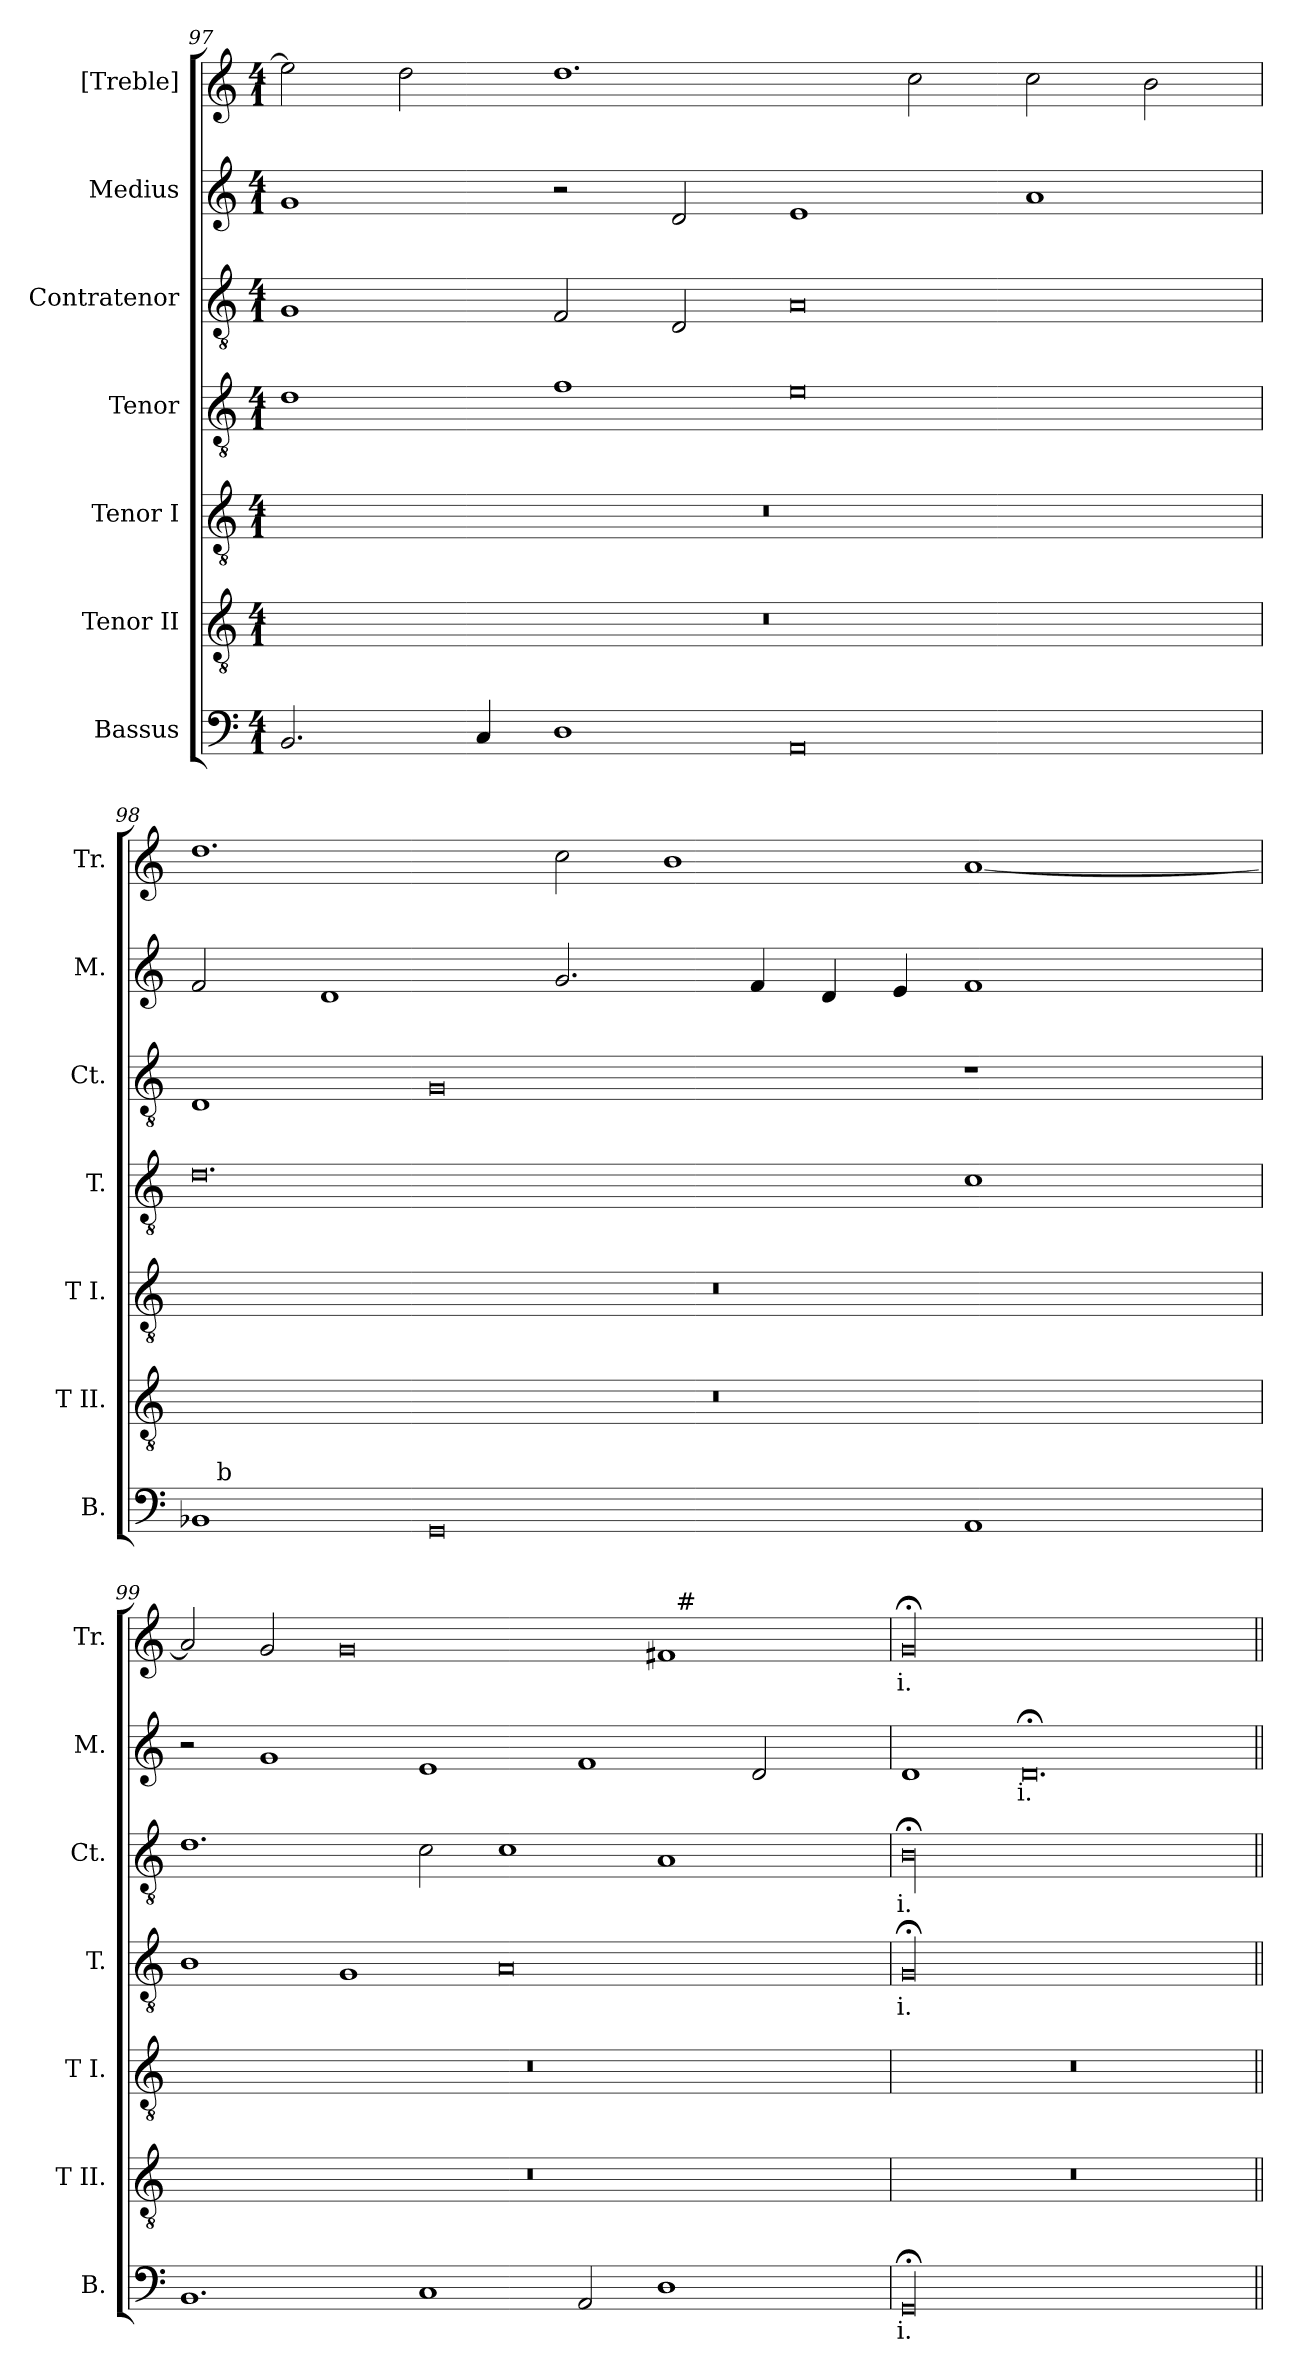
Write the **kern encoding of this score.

**kern	**text	**kern	**kern	**kern	**text	**kern	**text	**kern	**text	**kern	**text
*part7	*part7	*part6	*part5	*part4	*part4	*part3	*part3	*part2	*part2	*part1	*part1
*staff7	*staff7	*staff6	*staff5	*staff4	*staff4	*staff3	*staff3	*staff2	*staff2	*staff1	*staff1
*I"Bassus	*	*I"Tenor II	*I"Tenor I	*I"Tenor	*	*I"Contratenor	*	*I"Medius	*	*I"[Treble]	*
*I'B.	*	*I'T II.	*I'T I.	*I'T.	*	*I'Ct.	*	*I'M.	*	*I'Tr.	*
!!LO:LB:g=z
*clefF4	*	*clefGv2	*clefGv2	*clefGv2	*	*clefGv2	*	*clefG2	*	*clefG2	*
*	*	*ITrd7c12	*ITrd7c12	*ITrd7c12	*	*ITrd7c12	*	*	*	*	*
*k[]	*	*k[]	*k[]	*k[]	*	*k[]	*	*k[]	*	*k[]	*
*C:	*	*C:	*C:	*C:	*	*C:	*	*C:	*	*C:	*
*M4/1	*	*M4/1	*M4/1	*M4/1	*	*M4/1	*	*M4/1	*	*M4/1	*
=97	=97	=97	=97	=97	=97	=97	=97	=97	=97	=97	=97
!	!	!LO:N:vis=1	!LO:N:vis=1	!	!	!	!	!	!	!	!
2.BBi/	.	00r	00r	1Di	.	1GGi	.	1gi	.	2eei\]	.
.	.	.	.	.	.	.	.	.	.	2ddi\	.
4Ci/	.	.	.	.	.	.	.	.	.	.	.
1Di	.	.	.	1Fi	.	2FFi/	.	2r	.	1.ddi	.
.	.	.	.	.	.	2DDi/	.	2di/	.	.	.
0AAi	.	.	.	0Ei	.	0AAi	.	1ei	.	.	.
.	.	.	.	.	.	.	.	.	.	2cci\	.
.	.	.	.	.	.	.	.	1ai	.	2cci\	.
.	.	.	.	.	.	.	.	.	.	2bi\	.
=98`	=98`	=98`	=98`	=98`	=98`	=98`	=98`	=98`	=98`	=98`	=98`
!	!	!LO:N:vis=1	!LO:N:vis=1	!	!	!	!	!	!	!	!
*^	*	*	*	*	*	*	*	*	*	*	*
1BB-i	32ryy	.	00r	00r	0.Di	.	1DDi	.	2fi/	.	1.ddi	.
.	256ryy	.	.	.	.	.	.	.	.	.	.	.
!	!LO:TX:a:t=b	!	!	!	!	!	!	!	!	!	!	!
.	1ryy	.	.	.	.	.	.	.	.	.	.	.
.	.	.	.	.	.	.	.	.	1di	.	.	.
0GGi	.	.	.	.	.	.	0GGi	.	.	.	.	.
.	1ryy	.	.	.	.	.	.	.	.	.	.	.
.	.	.	.	.	.	.	.	.	2.gi/	.	2cci\	.
.	.	.	.	.	.	.	.	.	.	.	1bi	.
.	1ryy	.	.	.	.	.	.	.	.	.	.	.
.	.	.	.	.	.	.	.	.	4fi/	.	.	.
.	.	.	.	.	.	.	.	.	4di/	.	.	.
.	.	.	.	.	.	.	.	.	4ei/	.	.	.
1AAi	.	.	.	.	1Ci	.	1r	.	1fi	.	[<1ai	.
.	2ryy	.	.	.	.	.	.	.	.	.	.	.
.	4ryy	.	.	.	.	.	.	.	.	.	.	.
.	8ryy	.	.	.	.	.	.	.	.	.	.	.
.	16ryy	.	.	.	.	.	.	.	.	.	.	.
.	64..ryy	.	.	.	.	.	.	.	.	.	.	.
!!LO:PB:g=z
=99`	=99`	=99`	=99`	=99`	=99`	=99`	=99`	=99`	=99`	=99`	=99`	=99`
!	!	!	!LO:N:vis=1	!LO:N:vis=1	!	!	!	!	!	!	!	!
*v	*v	*	*	*	*	*	*	*	*	*	*^	*
1.BBi	.	00r	00r	1BBi	.	1.Di	.	2r	.	2ai/]	1ryy	.
.	.	.	.	.	.	.	.	1gi	.	2gi/	.	.
.	.	.	.	1GGi	.	.	.	.	.	0gi	1ryy	.
1Ci	.	.	.	.	.	2Ci\	.	1ei	.	.	.	.
.	.	.	.	0AAi	.	1Ci	.	.	.	.	1ryy	.
2AAi/	.	.	.	.	.	.	.	1fi	.	.	.	.
1Di	.	.	.	.	.	1AAi	.	.	.	1f#i	32ryy	.
.	.	.	.	.	.	.	.	.	.	.	256ryy	.
!	!	!	!	!	!	!	!	!	!	!	!LO:TX:a:t=#	!
.	.	.	.	.	.	.	.	.	.	.	2ryy	.
.	.	.	.	.	.	.	.	2di/	.	.	.	.
.	.	.	.	.	.	.	.	.	.	.	4ryy	.
.	.	.	.	.	.	.	.	.	.	.	8ryy	.
.	.	.	.	.	.	.	.	.	.	.	16ryy	.
.	.	.	.	.	.	.	.	.	.	.	64..ryy	.
*	*	*	*	*	*	*	*	*	*	*v	*v	*
=100`	=100`	=100`	=100`	=100`	=100`	=100`	=100`	=100`	=100`	=100`	=100`
*	*	*	*	*	*	*	*	*	*	*^	*
!	!LO:LY:b:color=#000000	!LO:N:vis=1	!LO:N:vis=1	!	!	!	!	!	!	!	!	!
*	*	*	*	*	*	*	*	*	*	*v	*v	*
*	*	*	*	*	*	*	*	*	*	*^	*
!	!	!	!	!	!LO:LY:b:color=#000000	!	!	!	!	!	!	!
*	*	*	*	*	*	*	*	*	*	*v	*v	*
*	*	*	*	*	*	*	*	*	*	*^	*
!	!	!	!	!	!	!	!LO:LY:b:color=#000000	!	!	!	!	!
*	*	*	*	*	*	*	*	*	*	*v	*v	*
*	*	*	*	*	*	*	*	*	*	*^	*
!	!	!	!	!	!	!	!	!	!	!	!	!LO:LY:b:color=#000000
*	*	*	*	*	*	*	*	*	*	*v	*v	*
00GG;i	-i.	00r	00r	00GG;i	-i.	00BB;i	-i.	1di	.	00g;i	-i.
!	!	!	!	!	!	!	!	!	!LO:LY:b:color=#000000	!	!
.	.	.	.	.	.	.	.	0.d;i	-i.	.	.
=||	=||	=||	=||	=||	=||	=||	=||	=||	=||	=||	=||
*-	*-	*-	*-	*-	*-	*-	*-	*-	*-	*-	*-
